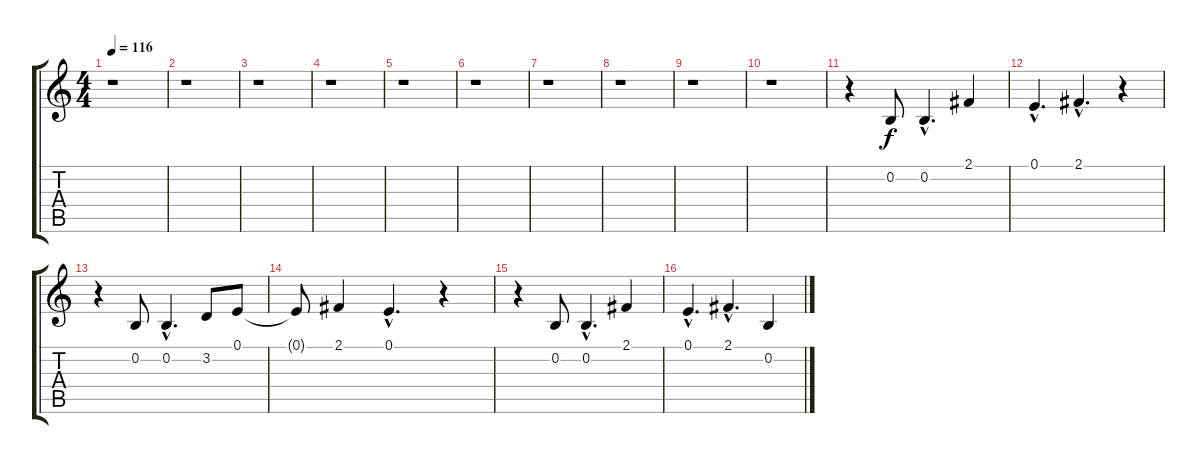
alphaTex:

\track "" {instrument lead6voice}
\staff {score tabs}
\tuning (E4 B3 G3 D3 A2 E2) {hide}
\ts (4 4)
\tempo 116
\clef g2
\ks c
r.1{dy f instrument lead6voice} |
r.1 |
r.1 |
r.1 |
r.1 |
r.1 |
r.1 |
r.1 |
r.1 |
r.1 |
r.4 0.2.8 0.2{hac}.4{d} 2.1.4 |
0.1{hac}.4{d} 2.1{hac}.4{d} r.4 |
r.4 0.2.8 0.2{hac}.4{d} 3.2.8 0.1.8 |
0.1{t}.8 2.1.4 0.1{hac}.4{d} r.4 |
r.4 0.2.8 0.2{hac}.4{d} 2.1.4 |
0.1{hac}.4{d} 2.1{hac}.4{d} 0.2.4
